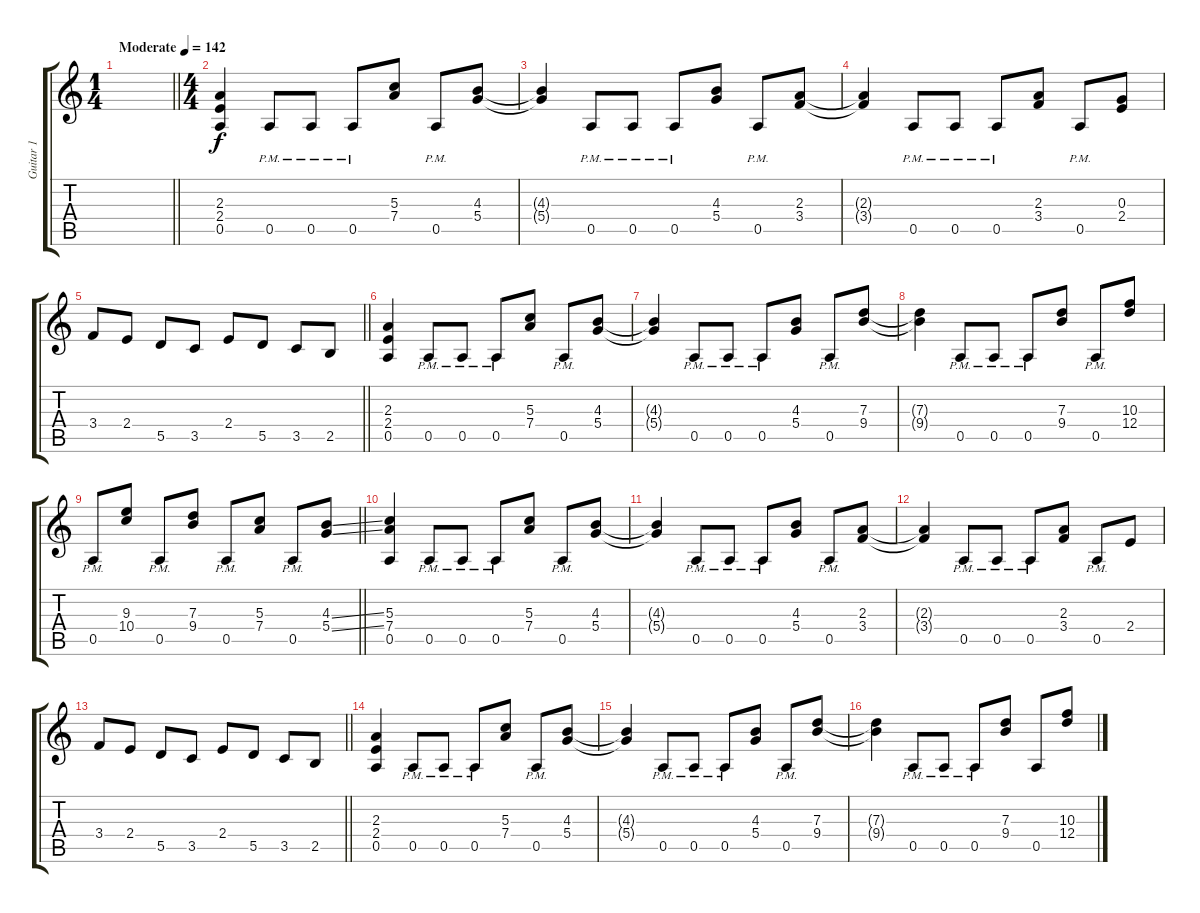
\track ("Guitar 1" "Guitar 1") {instrument distortionguitar}
\staff {score tabs}
\tuning (E4 B3 G3 D3 A2 E2) {hide}
\ts (1 4)
\tempo (142 "Moderate")
\clef g2
\barLineRight lightlight
\ks c
|
\ts (4 4)
(2.3 2.4 0.5).4 0.5{pm}.8 0.5{pm}.8 0.5{pm}.8 (5.3 7.4).8 0.5{pm}.8 (4.3 5.4).8 |
(4.3{t} 5.4{t}).4 0.5{pm}.8 0.5{pm}.8 0.5{pm}.8 (4.3 5.4).8 0.5{pm}.8 (2.3 3.4).8 |
(2.3{t} 3.4{t}).4 0.5{pm}.8 0.5{pm}.8 0.5{pm}.8 (2.3 3.4).8 0.5{pm}.8 (0.3 2.4).8 |
\barLineRight lightlight
3.4.8 2.4.8 5.5.8 3.5.8 2.4.8 5.5.8 3.5.8 2.5.8 |
(2.3 2.4 0.5).4 0.5{pm}.8 0.5{pm}.8 0.5{pm}.8 (5.3 7.4).8 0.5{pm}.8 (4.3 5.4).8 |
(4.3{t} 5.4{t}).4 0.5{pm}.8 0.5{pm}.8 0.5{pm}.8 (4.3 5.4).8 0.5{pm}.8 (7.3 9.4).8 |
(7.3{t} 9.4{t}).4 0.5{pm}.8 0.5{pm}.8 0.5{pm}.8 (7.3 9.4).8 0.5{pm}.8 (10.3 12.4).8 |
\barLineRight lightlight
0.5{pm}.8 (9.3 10.4).8 0.5{pm}.8 (7.3 9.4).8 0.5{pm}.8 (5.3 7.4).8 0.5{pm}.8 (4.3{ss} 5.4{ss}).8 |
(5.3 7.4 0.5).4 0.5{pm}.8 0.5{pm}.8 0.5{pm}.8 (5.3 7.4).8 0.5{pm}.8 (4.3 5.4).8 |
(4.3{t} 5.4{t}).4 0.5{pm}.8 0.5{pm}.8 0.5{pm}.8 (4.3 5.4).8 0.5{pm}.8 (2.3 3.4).8 |
(2.3{t} 3.4{t}).4 0.5{pm}.8 0.5{pm}.8 0.5{pm}.8 (2.3 3.4).8 0.5{pm}.8 2.4.8 |
\barLineRight lightlight
3.4.8 2.4.8 5.5.8 3.5.8 2.4.8 5.5.8 3.5.8 2.5.8 |
(2.3 2.4 0.5).4 0.5{pm}.8 0.5{pm}.8 0.5{pm}.8 (5.3 7.4).8 0.5{pm}.8 (4.3 5.4).8 |
(4.3{t} 5.4{t}).4 0.5{pm}.8 0.5{pm}.8 0.5{pm}.8 (4.3 5.4).8 0.5{pm}.8 (7.3 9.4).8 |
(7.3{t} 9.4{t}).4 0.5{pm}.8 0.5{pm}.8 0.5{pm}.8 (7.3 9.4).8 0.5.8 (10.3 12.4).8
